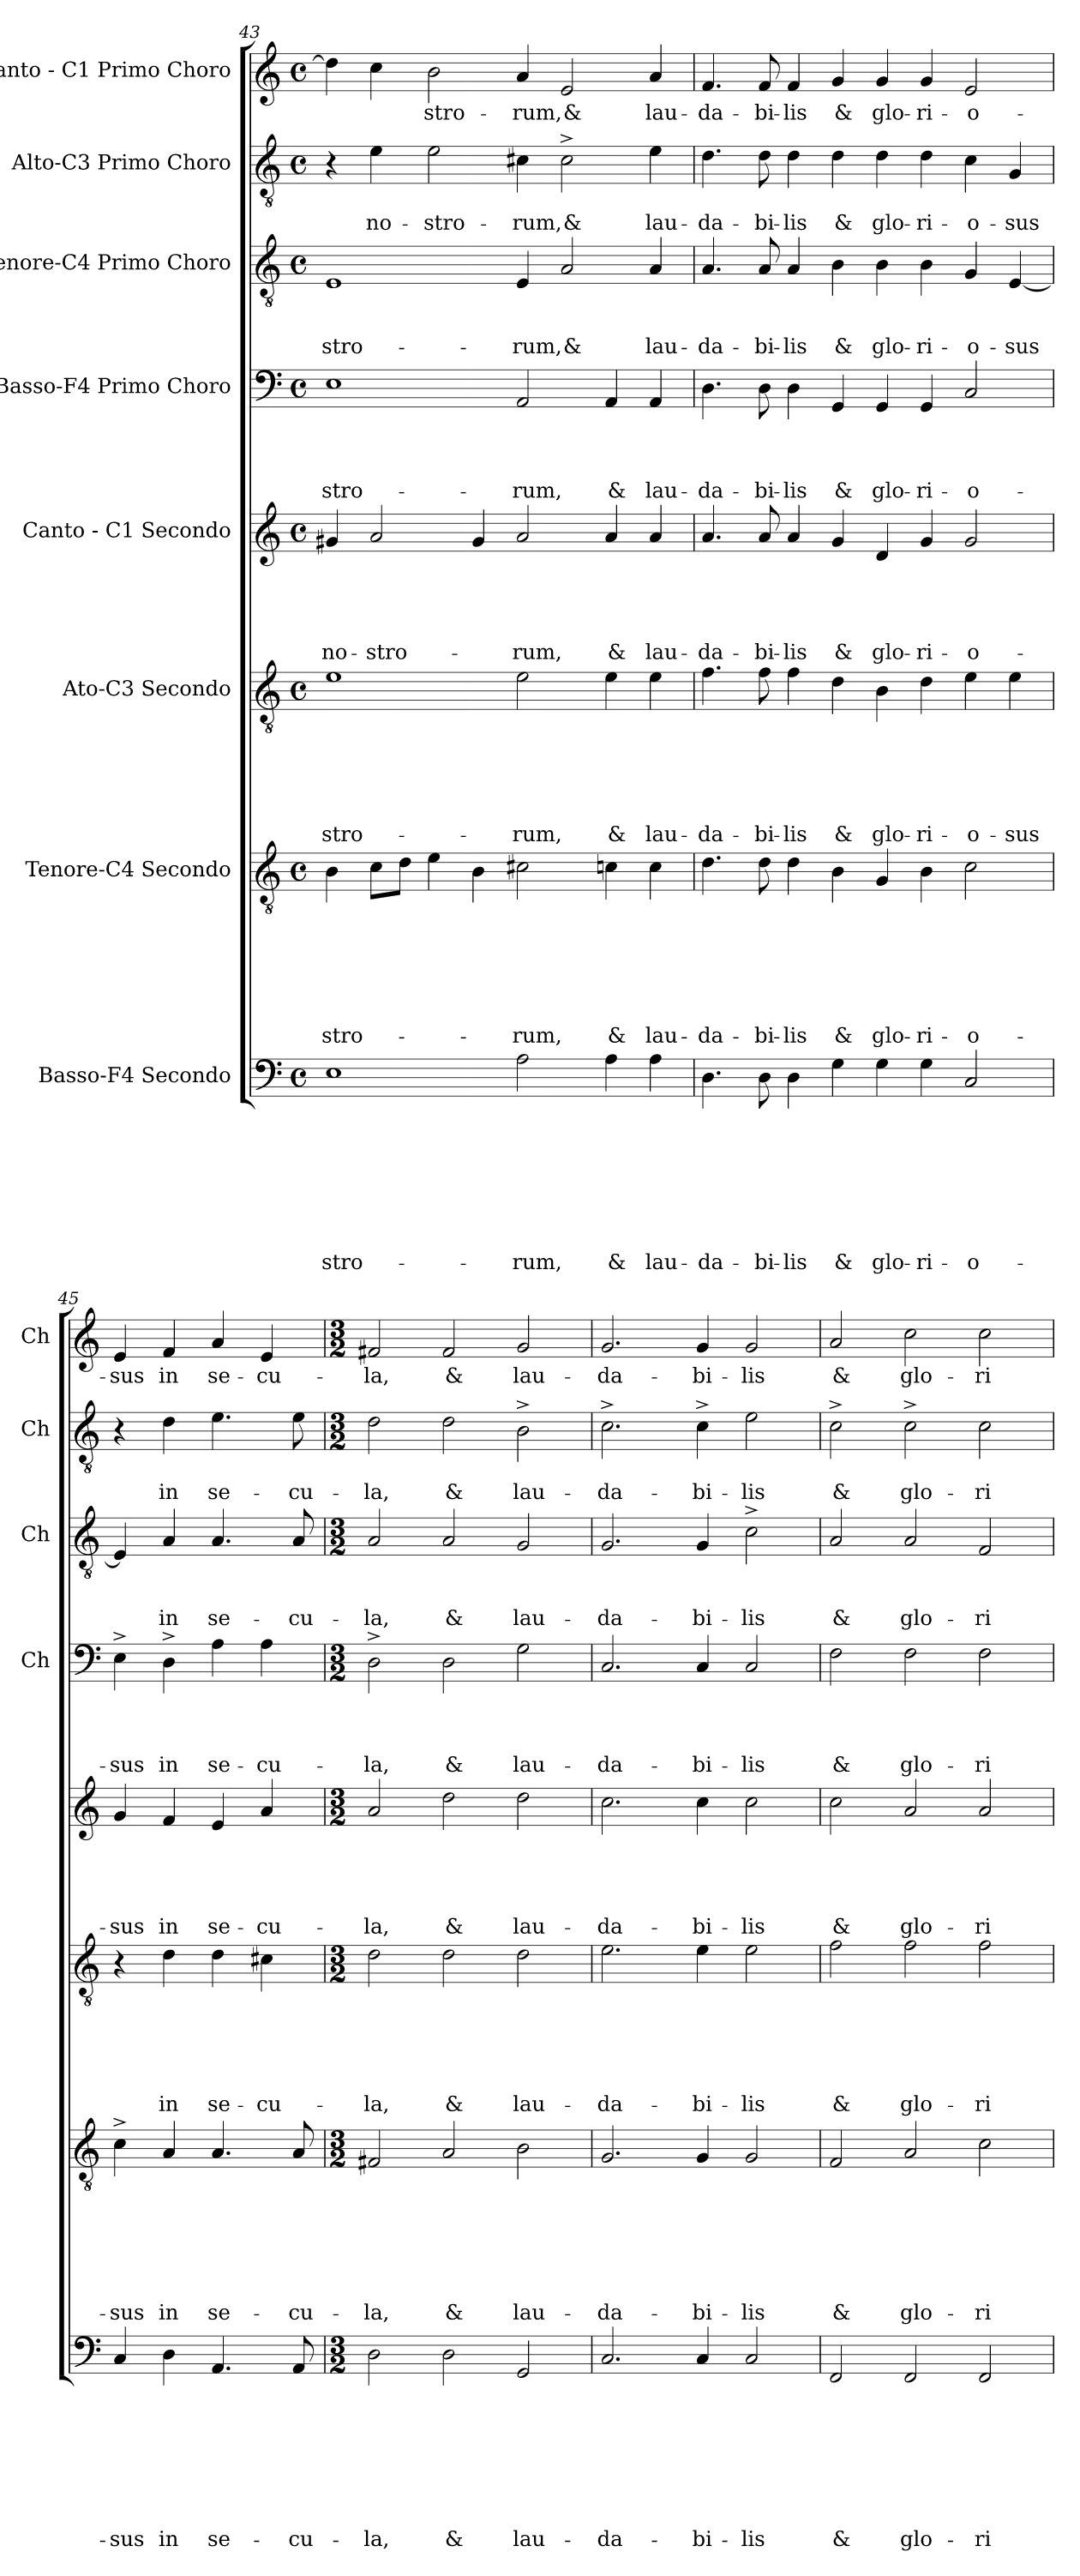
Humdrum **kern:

**kern	**text	**text	**text	**text	**text	**text	**text	**text	**kern	**text	**text	**text	**text	**text	**text	**text	**kern	**text	**text	**text	**text	**text	**text	**kern	**text	**text	**text	**text	**text	**kern	**text	**text	**text	**text	**kern	**text	**text	**text	**kern	**text	**text	**kern	**text
*part8	*part8	*part8	*part8	*part8	*part8	*part8	*part8	*part8	*part7	*part7	*part7	*part7	*part7	*part7	*part7	*part7	*part6	*part6	*part6	*part6	*part6	*part6	*part6	*part5	*part5	*part5	*part5	*part5	*part5	*part4	*part4	*part4	*part4	*part4	*part3	*part3	*part3	*part3	*part2	*part2	*part2	*part1	*part1
*staff8	*staff8	*staff8	*staff8	*staff8	*staff8	*staff8	*staff8	*staff8	*staff7	*staff7	*staff7	*staff7	*staff7	*staff7	*staff7	*staff7	*staff6	*staff6	*staff6	*staff6	*staff6	*staff6	*staff6	*staff5	*staff5	*staff5	*staff5	*staff5	*staff5	*staff4	*staff4	*staff4	*staff4	*staff4	*staff3	*staff3	*staff3	*staff3	*staff2	*staff2	*staff2	*staff1	*staff1
*I"Basso-F4 Secondo	*	*	*	*	*	*	*	*	*I"Tenore-C4 Secondo	*	*	*	*	*	*	*	*I"Ato-C3 Secondo	*	*	*	*	*	*	*I"Canto - C1 Secondo	*	*	*	*	*	*I"Basso-F4 Primo Choro	*	*	*	*	*I"Tenore-C4 Primo Choro	*	*	*	*I"Alto-C3 Primo Choro	*	*	*I"Canto - C1 Primo Choro	*
*	*	*	*	*	*	*	*	*	*	*	*	*	*	*	*	*	*	*	*	*	*	*	*	*	*	*	*	*	*	*I'Ch	*	*	*	*	*I'Ch	*	*	*	*I'Ch	*	*	*I'Ch	*
*clefF4	*	*	*	*	*	*	*	*	*clefGv2	*	*	*	*	*	*	*	*clefGv2	*	*	*	*	*	*	*clefG2	*	*	*	*	*	*clefF4	*	*	*	*	*clefGv2	*	*	*	*clefGv2	*	*	*clefG2	*
*k[]	*	*	*	*	*	*	*	*	*k[]	*	*	*	*	*	*	*	*k[]	*	*	*	*	*	*	*k[]	*	*	*	*	*	*k[]	*	*	*	*	*k[]	*	*	*	*k[]	*	*	*k[]	*
*C:	*	*	*	*	*	*	*	*	*C:	*	*	*	*	*	*	*	*C:	*	*	*	*	*	*	*C:	*	*	*	*	*	*C:	*	*	*	*	*C:	*	*	*	*C:	*	*	*C:	*
*M4/4	*	*	*	*	*	*	*	*	*M4/4	*	*	*	*	*	*	*	*M4/4	*	*	*	*	*	*	*M4/4	*	*	*	*	*	*M4/4	*	*	*	*	*M4/4	*	*	*	*M4/4	*	*	*M4/4	*
*met(c)	*	*	*	*	*	*	*	*	*met(c)	*	*	*	*	*	*	*	*met(c)	*	*	*	*	*	*	*met(c)	*	*	*	*	*	*met(c)	*	*	*	*	*met(c)	*	*	*	*met(c)	*	*	*met(c)	*
=43	=43	=43	=43	=43	=43	=43	=43	=43	=43	=43	=43	=43	=43	=43	=43	=43	=43	=43	=43	=43	=43	=43	=43	=43	=43	=43	=43	=43	=43	=43	=43	=43	=43	=43	=43	=43	=43	=43	=43	=43	=43	=43	=43
!	!	!	!	!	!	!	!	!LO:LY:b	!	!	!	!	!	!	!	!LO:LY:b	!	!	!	!	!	!	!LO:LY:b	!	!	!	!	!	!LO:LY:b	!	!	!	!	!LO:LY:b	!	!	!	!LO:LY:b	!	!	!	!	!
1E	.	.	.	.	.	.	.	-stro-	4B\	.	.	.	.	.	.	-stro-	1e	.	.	.	.	.	-stro-	4g#X/	.	.	.	.	no-	1E	.	.	.	-stro-	1E	.	.	-stro-	4r	.	.	4dd\]	.
!	!	!	!	!	!	!	!	!	!	!	!	!	!	!	!	!	!	!	!	!	!	!	!	!	!	!	!	!	!LO:LY:b:rj	!	!	!	!	!	!	!	!	!	!	!	!LO:LY:b	!	!
.	.	.	.	.	.	.	.	.	8c\L	.	.	.	.	.	.	.	.	.	.	.	.	.	.	2a/	.	.	.	.	-stro-	.	.	.	.	.	.	.	.	.	4e\	.	no-	4cc\	.
.	.	.	.	.	.	.	.	.	8d\J	.	.	.	.	.	.	.	.	.	.	.	.	.	.	.	.	.	.	.	.	.	.	.	.	.	.	.	.	.	.	.	.	.	.
!	!	!	!	!	!	!	!	!	!	!	!	!	!	!	!	!	!	!	!	!	!	!	!	!	!	!	!	!	!	!	!	!	!	!	!	!	!	!	!	!	!LO:LY:b	!	!LO:LY:b
.	.	.	.	.	.	.	.	.	4e\	.	.	.	.	.	.	.	.	.	.	.	.	.	.	.	.	.	.	.	.	.	.	.	.	.	.	.	.	.	2e\	.	-stro-	2b\	-stro-
.	.	.	.	.	.	.	.	.	4B\	.	.	.	.	.	.	.	.	.	.	.	.	.	.	4g#/	.	.	.	.	.	.	.	.	.	.	.	.	.	.	.	.	.	.	.
!	!	!	!	!	!	!	!	!LO:LY:b	!	!	!	!	!	!	!	!LO:LY:b	!	!	!	!	!	!	!LO:LY:b	!	!	!	!	!	!LO:LY:b	!	!	!	!	!LO:LY:b	!	!	!	!LO:LY:b	!	!	!LO:LY:b	!	!LO:LY:b
2A\	.	.	.	.	.	.	.	-rum,	2c#X\	.	.	.	.	.	.	-rum,	2e\	.	.	.	.	.	-rum,	2a/	.	.	.	.	-rum,	2AA/	.	.	.	-rum,	4E/	.	.	-rum,	4c#X\	.	-rum,	4a/	-rum,
!	!	!	!	!	!	!	!	!	!	!	!	!	!	!	!	!	!	!	!	!	!	!	!	!	!	!	!	!	!	!	!	!	!	!	!	!	!	!LO:LY:b	!	!	!LO:LY:b	!	!LO:LY:b
.	.	.	.	.	.	.	.	.	.	.	.	.	.	.	.	.	.	.	.	.	.	.	.	.	.	.	.	.	.	.	.	.	.	.	2A/	.	.	&	2c#^>\	.	&	2e/	&
!	!	!	!	!	!	!	!	!LO:LY:b	!	!	!	!	!	!	!	!LO:LY:b	!	!	!	!	!	!	!LO:LY:b	!	!	!	!	!	!LO:LY:b	!	!	!	!	!LO:LY:b	!	!	!	!	!	!	!	!	!
4A\	.	.	.	.	.	.	.	&	4cn\	.	.	.	.	.	.	&	4e\	.	.	.	.	.	&	4a/	.	.	.	.	&	4AA/	.	.	.	&	.	.	.	.	.	.	.	.	.
!	!	!	!	!	!	!	!	!LO:LY:b	!	!	!	!	!	!	!	!LO:LY:b	!	!	!	!	!	!	!LO:LY:b	!	!	!	!	!	!LO:LY:b	!	!	!	!	!LO:LY:b	!	!	!	!LO:LY:b	!	!	!LO:LY:b	!	!LO:LY:b
4A\	.	.	.	.	.	.	.	lau-	4c\	.	.	.	.	.	.	lau-	4e\	.	.	.	.	.	lau-	4a/	.	.	.	.	lau-	4AA/	.	.	.	lau-	4A/	.	.	lau-	4e\	.	lau-	4a/	lau-
=44	=44	=44	=44	=44	=44	=44	=44	=44	=44	=44	=44	=44	=44	=44	=44	=44	=44	=44	=44	=44	=44	=44	=44	=44	=44	=44	=44	=44	=44	=44	=44	=44	=44	=44	=44	=44	=44	=44	=44	=44	=44	=44	=44
!	!	!	!	!	!	!	!	!LO:LY:b	!	!	!	!	!	!	!	!LO:LY:b	!	!	!	!	!	!	!LO:LY:b	!	!	!	!	!	!LO:LY:b	!	!	!	!	!LO:LY:b	!	!	!	!LO:LY:b	!	!	!LO:LY:b	!	!LO:LY:b
4.D\	.	.	.	.	.	.	.	-da-	4.d\	.	.	.	.	.	.	-da-	4.f\	.	.	.	.	.	-da-	4.a/	.	.	.	.	-da-	4.D\	.	.	.	-da-	4.A/	.	.	-da-	4.d\	.	-da-	4.f/	-da-
!	!	!	!	!	!	!	!	!LO:LY:b	!	!	!	!	!	!	!	!LO:LY:b	!	!	!	!	!	!	!LO:LY:b	!	!	!	!	!	!LO:LY:b	!	!	!	!	!LO:LY:b	!	!	!	!LO:LY:b	!	!	!LO:LY:b	!	!LO:LY:b
8D\	.	.	.	.	.	.	.	-bi-	8d\	.	.	.	.	.	.	-bi-	8f\	.	.	.	.	.	-bi-	8a/	.	.	.	.	-bi-	8D\	.	.	.	-bi-	8A/	.	.	-bi-	8d\	.	-bi-	8f/	-bi-
!	!	!	!	!	!	!	!	!LO:LY:b	!	!	!	!	!	!	!	!LO:LY:b	!	!	!	!	!	!	!LO:LY:b	!	!	!	!	!	!LO:LY:b	!	!	!	!	!LO:LY:b	!	!	!	!LO:LY:b	!	!	!LO:LY:b	!	!LO:LY:b
4D\	.	.	.	.	.	.	.	-lis	4d\	.	.	.	.	.	.	-lis	4f\	.	.	.	.	.	-lis	4a/	.	.	.	.	-lis	4D\	.	.	.	-lis	4A/	.	.	-lis	4d\	.	-lis	4f/	-lis
!	!	!	!	!	!	!	!	!LO:LY:b	!	!	!	!	!	!	!	!LO:LY:b	!	!	!	!	!	!	!LO:LY:b	!	!	!	!	!	!LO:LY:b	!	!	!	!	!LO:LY:b	!	!	!	!LO:LY:b	!	!	!LO:LY:b	!	!LO:LY:b
4G\	.	.	.	.	.	.	.	&	4B\	.	.	.	.	.	.	&	4d\	.	.	.	.	.	&	4g/	.	.	.	.	&	4GG/	.	.	.	&	4B\	.	.	&	4d\	.	&	4g/	&
!	!	!	!	!	!	!	!	!LO:LY:b	!	!	!	!	!	!	!	!LO:LY:b	!	!	!	!	!	!	!LO:LY:b	!	!	!	!	!	!LO:LY:b	!	!	!	!	!LO:LY:b	!	!	!	!LO:LY:b	!	!	!LO:LY:b	!	!LO:LY:b
4G\	.	.	.	.	.	.	.	glo-	4G/	.	.	.	.	.	.	glo-	4B\	.	.	.	.	.	glo-	4d/	.	.	.	.	glo-	4GG/	.	.	.	glo-	4B\	.	.	glo-	4d\	.	glo-	4g/	glo-
!	!	!	!	!	!	!	!	!LO:LY:b:rj	!	!	!	!	!	!	!	!LO:LY:b:rj	!	!	!	!	!	!	!LO:LY:b:rj	!	!	!	!	!	!LO:LY:b:rj	!	!	!	!	!LO:LY:b:rj	!	!	!	!LO:LY:b:rj	!	!	!LO:LY:b:rj	!	!LO:LY:b:rj
4G\	.	.	.	.	.	.	.	-ri-	4B\	.	.	.	.	.	.	-ri-	4d\	.	.	.	.	.	-ri-	4g/	.	.	.	.	-ri-	4GG/	.	.	.	-ri-	4B\	.	.	-ri-	4d\	.	-ri-	4g/	-ri-
!	!	!	!	!	!	!	!	!LO:LY:b	!	!	!	!	!	!	!	!LO:LY:b	!	!	!	!	!	!	!LO:LY:b	!	!	!	!	!	!LO:LY:b	!	!	!	!	!LO:LY:b	!	!	!	!LO:LY:b	!	!	!LO:LY:b	!	!LO:LY:b
2C/	.	.	.	.	.	.	.	-o-	2c\	.	.	.	.	.	.	-o-	4e\	.	.	.	.	.	-o-	2g/	.	.	.	.	-o-	2C/	.	.	.	-o-	4G/	.	.	-o-	4c\	.	-o-	2e/	-o-
!	!	!	!	!	!	!	!	!	!	!	!	!	!	!	!	!	!	!	!	!	!	!	!LO:LY:b:rj	!	!	!	!	!	!	!	!	!	!	!	!	!	!	!LO:LY:b:rj	!	!	!LO:LY:b:rj	!	!
.	.	.	.	.	.	.	.	.	.	.	.	.	.	.	.	.	4e\	.	.	.	.	.	-sus	.	.	.	.	.	.	.	.	.	.	.	[>4E/	.	.	-sus	4G/	.	-sus	.	.
!!LO:PB:g=z
=45	=45	=45	=45	=45	=45	=45	=45	=45	=45	=45	=45	=45	=45	=45	=45	=45	=45	=45	=45	=45	=45	=45	=45	=45	=45	=45	=45	=45	=45	=45	=45	=45	=45	=45	=45	=45	=45	=45	=45	=45	=45	=45	=45
!	!	!	!	!	!	!	!	!LO:LY:b	!	!	!	!	!	!	!	!LO:LY:b	!	!	!	!	!	!	!	!	!	!	!	!	!LO:LY:b	!	!	!	!	!LO:LY:b	!	!	!	!	!	!	!	!	!LO:LY:b
4C/	.	.	.	.	.	.	.	-sus	4c^>\	.	.	.	.	.	.	-sus	4r	.	.	.	.	.	.	4g/	.	.	.	.	-sus	4E^>\	.	.	.	-sus	4E/]	.	.	.	4r	.	.	4e/	-sus
!	!	!	!	!	!	!	!	!LO:LY:b	!	!	!	!	!	!	!	!LO:LY:b	!	!	!	!	!	!	!LO:LY:b	!	!	!	!	!	!LO:LY:b	!	!	!	!	!LO:LY:b	!	!	!	!LO:LY:b	!	!	!LO:LY:b	!	!LO:LY:b
4D\	.	.	.	.	.	.	.	in	4A/	.	.	.	.	.	.	in	4d\	.	.	.	.	.	in	4f/	.	.	.	.	in	4D^>\	.	.	.	in	4A/	.	.	in	4d\	.	in	4f/	in
!	!	!	!	!	!	!	!	!LO:LY:b	!	!	!	!	!	!	!	!LO:LY:b	!	!	!	!	!	!	!LO:LY:b	!	!	!	!	!	!LO:LY:b	!	!	!	!	!LO:LY:b	!	!	!	!LO:LY:b	!	!	!LO:LY:b	!	!LO:LY:b
4.AA/	.	.	.	.	.	.	.	se-	4.A/	.	.	.	.	.	.	se-	4d\	.	.	.	.	.	se-	4e/	.	.	.	.	se-	4A\	.	.	.	se-	4.A/	.	.	se-	4.e\	.	se-	4a/	se-
!	!	!	!	!	!	!	!	!	!	!	!	!	!	!	!	!	!	!	!	!	!	!	!LO:LY:b	!	!	!	!	!	!LO:LY:b	!	!	!	!	!LO:LY:b	!	!	!	!	!	!	!	!	!LO:LY:b
.	.	.	.	.	.	.	.	.	.	.	.	.	.	.	.	.	4c#X\	.	.	.	.	.	-cu-	4a/	.	.	.	.	-cu-	4A\	.	.	.	-cu-	.	.	.	.	.	.	.	4e/	-cu-
!	!	!	!	!	!	!	!	!LO:LY:b	!	!	!	!	!	!	!	!LO:LY:b	!	!	!	!	!	!	!	!	!	!	!	!	!	!	!	!	!	!	!	!	!	!LO:LY:b	!	!	!LO:LY:b	!	!
8AA/	.	.	.	.	.	.	.	-cu-	8A/	.	.	.	.	.	.	-cu-	.	.	.	.	.	.	.	.	.	.	.	.	.	.	.	.	.	.	8A/	.	.	-cu-	8e\	.	-cu-	.	.
=46	=46	=46	=46	=46	=46	=46	=46	=46	=46	=46	=46	=46	=46	=46	=46	=46	=46	=46	=46	=46	=46	=46	=46	=46	=46	=46	=46	=46	=46	=46	=46	=46	=46	=46	=46	=46	=46	=46	=46	=46	=46	=46	=46
*M3/2	*	*	*	*	*	*	*	*	*M3/2	*	*	*	*	*	*	*	*M3/2	*	*	*	*	*	*	*M3/2	*	*	*	*	*	*M3/2	*	*	*	*	*M3/2	*	*	*	*M3/2	*	*	*M3/2	*
!	!	!	!	!	!	!	!	!LO:LY:b	!	!	!	!	!	!	!	!LO:LY:b	!	!	!	!	!	!	!LO:LY:b	!	!	!	!	!	!LO:LY:b	!	!	!	!	!LO:LY:b	!	!	!	!LO:LY:b	!	!	!LO:LY:b	!	!LO:LY:b
2D\	.	.	.	.	.	.	.	-la,	2F#X/	.	.	.	.	.	.	-la,	2d\	.	.	.	.	.	-la,	2a/	.	.	.	.	-la,	2D^>\	.	.	.	-la,	2A/	.	.	-la,	2d\	.	-la,	2f#X/	-la,
!	!	!	!	!	!	!	!	!LO:LY:b	!	!	!	!	!	!	!	!LO:LY:b	!	!	!	!	!	!	!LO:LY:b	!	!	!	!	!	!LO:LY:b	!	!	!	!	!LO:LY:b	!	!	!	!LO:LY:b	!	!	!LO:LY:b	!	!LO:LY:b
2D\	.	.	.	.	.	.	.	&	2A/	.	.	.	.	.	.	&	2d\	.	.	.	.	.	&	2dd\	.	.	.	.	&	2D\	.	.	.	&	2A/	.	.	&	2d\	.	&	2f#/	&
!	!	!	!	!	!	!	!	!LO:LY:b	!	!	!	!	!	!	!	!LO:LY:b	!	!	!	!	!	!	!LO:LY:b	!	!	!	!	!	!LO:LY:b	!	!	!	!	!LO:LY:b	!	!	!	!LO:LY:b	!	!	!LO:LY:b	!	!LO:LY:b
2GG/	.	.	.	.	.	.	.	lau-	2B\	.	.	.	.	.	.	lau-	2d\	.	.	.	.	.	lau-	2dd\	.	.	.	.	lau-	2G\	.	.	.	lau-	2G/	.	.	lau-	2B^>\	.	lau-	2g/	lau-
=47	=47	=47	=47	=47	=47	=47	=47	=47	=47	=47	=47	=47	=47	=47	=47	=47	=47	=47	=47	=47	=47	=47	=47	=47	=47	=47	=47	=47	=47	=47	=47	=47	=47	=47	=47	=47	=47	=47	=47	=47	=47	=47	=47
!	!	!	!	!	!	!	!	!LO:LY:b	!	!	!	!	!	!	!	!LO:LY:b	!	!	!	!	!	!	!LO:LY:b	!	!	!	!	!	!LO:LY:b	!	!	!	!	!LO:LY:b	!	!	!	!LO:LY:b	!	!	!LO:LY:b	!	!LO:LY:b
2.C/	.	.	.	.	.	.	.	-da-	2.G/	.	.	.	.	.	.	-da-	2.e\	.	.	.	.	.	-da-	2.cc\	.	.	.	.	-da-	2.C/	.	.	.	-da-	2.G/	.	.	-da-	2.c^>\	.	-da-	2.g/	-da-
!	!	!	!	!	!	!	!	!LO:LY:b	!	!	!	!	!	!	!	!LO:LY:b	!	!	!	!	!	!	!LO:LY:b	!	!	!	!	!	!LO:LY:b	!	!	!	!	!LO:LY:b	!	!	!	!LO:LY:b	!	!	!LO:LY:b	!	!LO:LY:b
4C/	.	.	.	.	.	.	.	-bi-	4G/	.	.	.	.	.	.	-bi-	4e\	.	.	.	.	.	-bi-	4cc\	.	.	.	.	-bi-	4C/	.	.	.	-bi-	4G/	.	.	-bi-	4c^>\	.	-bi-	4g/	-bi-
!	!	!	!	!	!	!	!	!LO:LY:b	!	!	!	!	!	!	!	!LO:LY:b	!	!	!	!	!	!	!LO:LY:b	!	!	!	!	!	!LO:LY:b	!	!	!	!	!LO:LY:b	!	!	!	!LO:LY:b	!	!	!LO:LY:b	!	!LO:LY:b
2C/	.	.	.	.	.	.	.	-lis	2G/	.	.	.	.	.	.	-lis	2e\	.	.	.	.	.	-lis	2cc\	.	.	.	.	-lis	2C/	.	.	.	-lis	2c^>\	.	.	-lis	2e\	.	-lis	2g/	-lis
=48	=48	=48	=48	=48	=48	=48	=48	=48	=48	=48	=48	=48	=48	=48	=48	=48	=48	=48	=48	=48	=48	=48	=48	=48	=48	=48	=48	=48	=48	=48	=48	=48	=48	=48	=48	=48	=48	=48	=48	=48	=48	=48	=48
!	!	!	!	!	!	!	!	!LO:LY:b	!	!	!	!	!	!	!	!LO:LY:b	!	!	!	!	!	!	!LO:LY:b	!	!	!	!	!	!LO:LY:b	!	!	!	!	!LO:LY:b	!	!	!	!LO:LY:b	!	!	!LO:LY:b	!	!LO:LY:b
2FF/	.	.	.	.	.	.	.	&	2F/	.	.	.	.	.	.	&	2f\	.	.	.	.	.	&	2cc\	.	.	.	.	&	2F\	.	.	.	&	2A/	.	.	&	2c^>\	.	&	2a/	&
!	!	!	!	!	!	!	!	!LO:LY:b	!	!	!	!	!	!	!	!LO:LY:b	!	!	!	!	!	!	!LO:LY:b	!	!	!	!	!	!LO:LY:b	!	!	!	!	!LO:LY:b	!	!	!	!LO:LY:b	!	!	!LO:LY:b	!	!LO:LY:b
2FF/	.	.	.	.	.	.	.	glo-	2A/	.	.	.	.	.	.	glo-	2f\	.	.	.	.	.	glo-	2a/	.	.	.	.	glo-	2F\	.	.	.	glo-	2A/	.	.	glo-	2c^>\	.	glo-	2cc\	glo-
!	!	!	!	!	!	!	!	!LO:LY:b	!	!	!	!	!	!	!	!LO:LY:b	!	!	!	!	!	!	!LO:LY:b	!	!	!	!	!	!LO:LY:b	!	!	!	!	!LO:LY:b	!	!	!	!LO:LY:b	!	!	!LO:LY:b	!	!LO:LY:b
2FF/	.	.	.	.	.	.	.	-ri-	2c\	.	.	.	.	.	.	-ri-	2f\	.	.	.	.	.	-ri-	2a/	.	.	.	.	-ri-	2F\	.	.	.	-ri-	2F/	.	.	-ri-	2c\	.	-ri-	2cc\	-ri-
=	=	=	=	=	=	=	=	=	=	=	=	=	=	=	=	=	=	=	=	=	=	=	=	=	=	=	=	=	=	=	=	=	=	=	=	=	=	=	=	=	=	=	=
*-	*-	*-	*-	*-	*-	*-	*-	*-	*-	*-	*-	*-	*-	*-	*-	*-	*-	*-	*-	*-	*-	*-	*-	*-	*-	*-	*-	*-	*-	*-	*-	*-	*-	*-	*-	*-	*-	*-	*-	*-	*-	*-	*-
